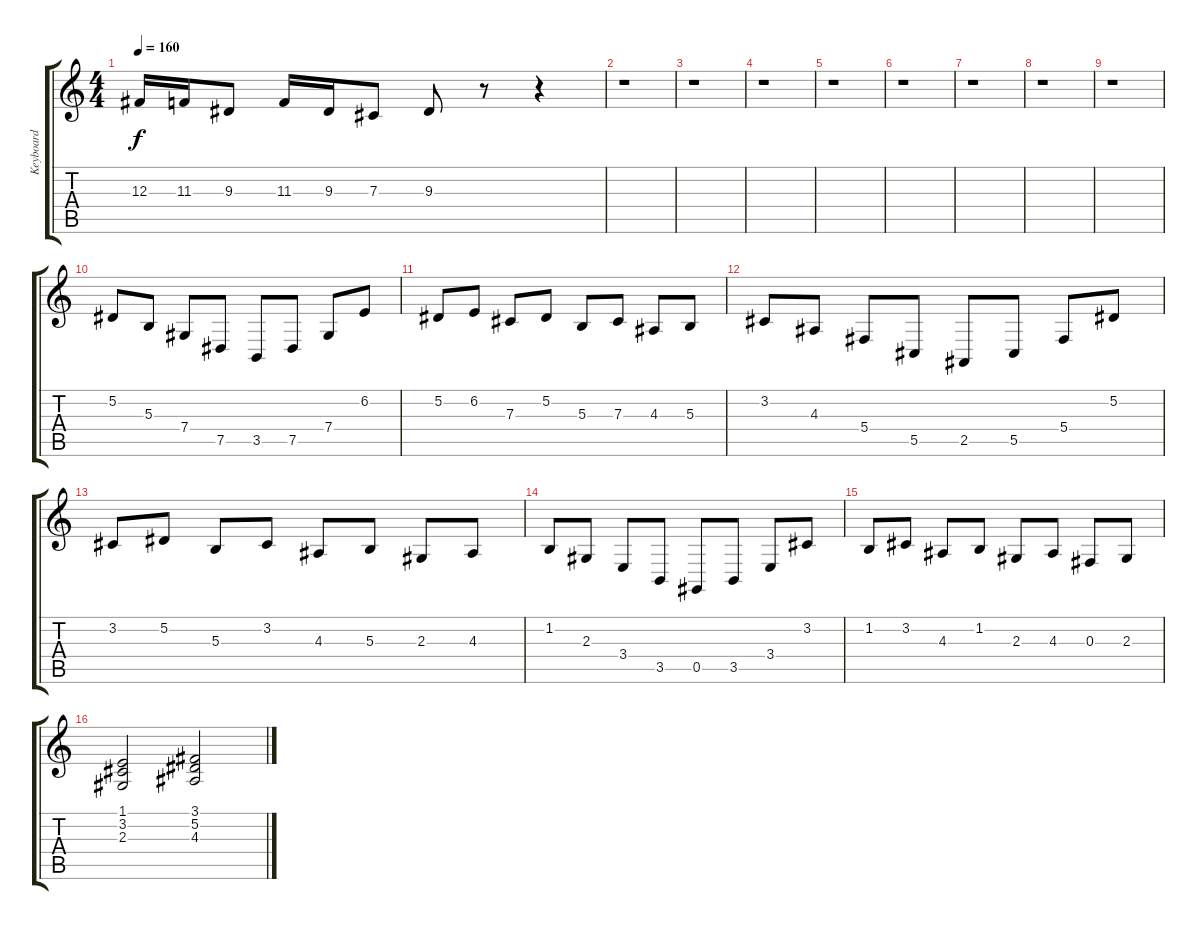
\track ("Keyboard" "Keyboard") {instrument harpsichord}
\staff {score tabs}
\tuning (Eb4 Bb3 Gb3 Db3 Ab2 Eb2) {hide}
\ts (4 4)
\tempo 160
\clef g2
\ks c
12.3.16{dy f} 11.3.16 9.3.8 11.3.16 9.3.16 7.3.8 9.3.8 r.8 r.4 |
r.1 |
r.1 |
r.1 |
r.1 |
r.1 |
r.1 |
r.1 |
r.1 |
5.2.8 5.3.8 7.4.8 7.5.8 3.5.8 7.5.8 7.4.8 6.2.8 |
5.2.8 6.2.8 7.3.8 5.2.8 5.3.8 7.3.8 4.3.8 5.3.8 |
3.2.8 4.3.8 5.4.8 5.5.8 2.5.8 5.5.8 5.4.8 5.2.8 |
3.2.8 5.2.8 5.3.8 3.2.8 4.3.8 5.3.8 2.3.8 4.3.8 |
1.2.8 2.3.8 3.4.8 3.5.8 0.5.8 3.5.8 3.4.8 3.2.8 |
1.2.8 3.2.8 4.3.8 1.2.8 2.3.8 4.3.8 0.3.8 2.3.8 |
(1.1 3.2 2.3).2 (3.1 5.2 4.3).2
